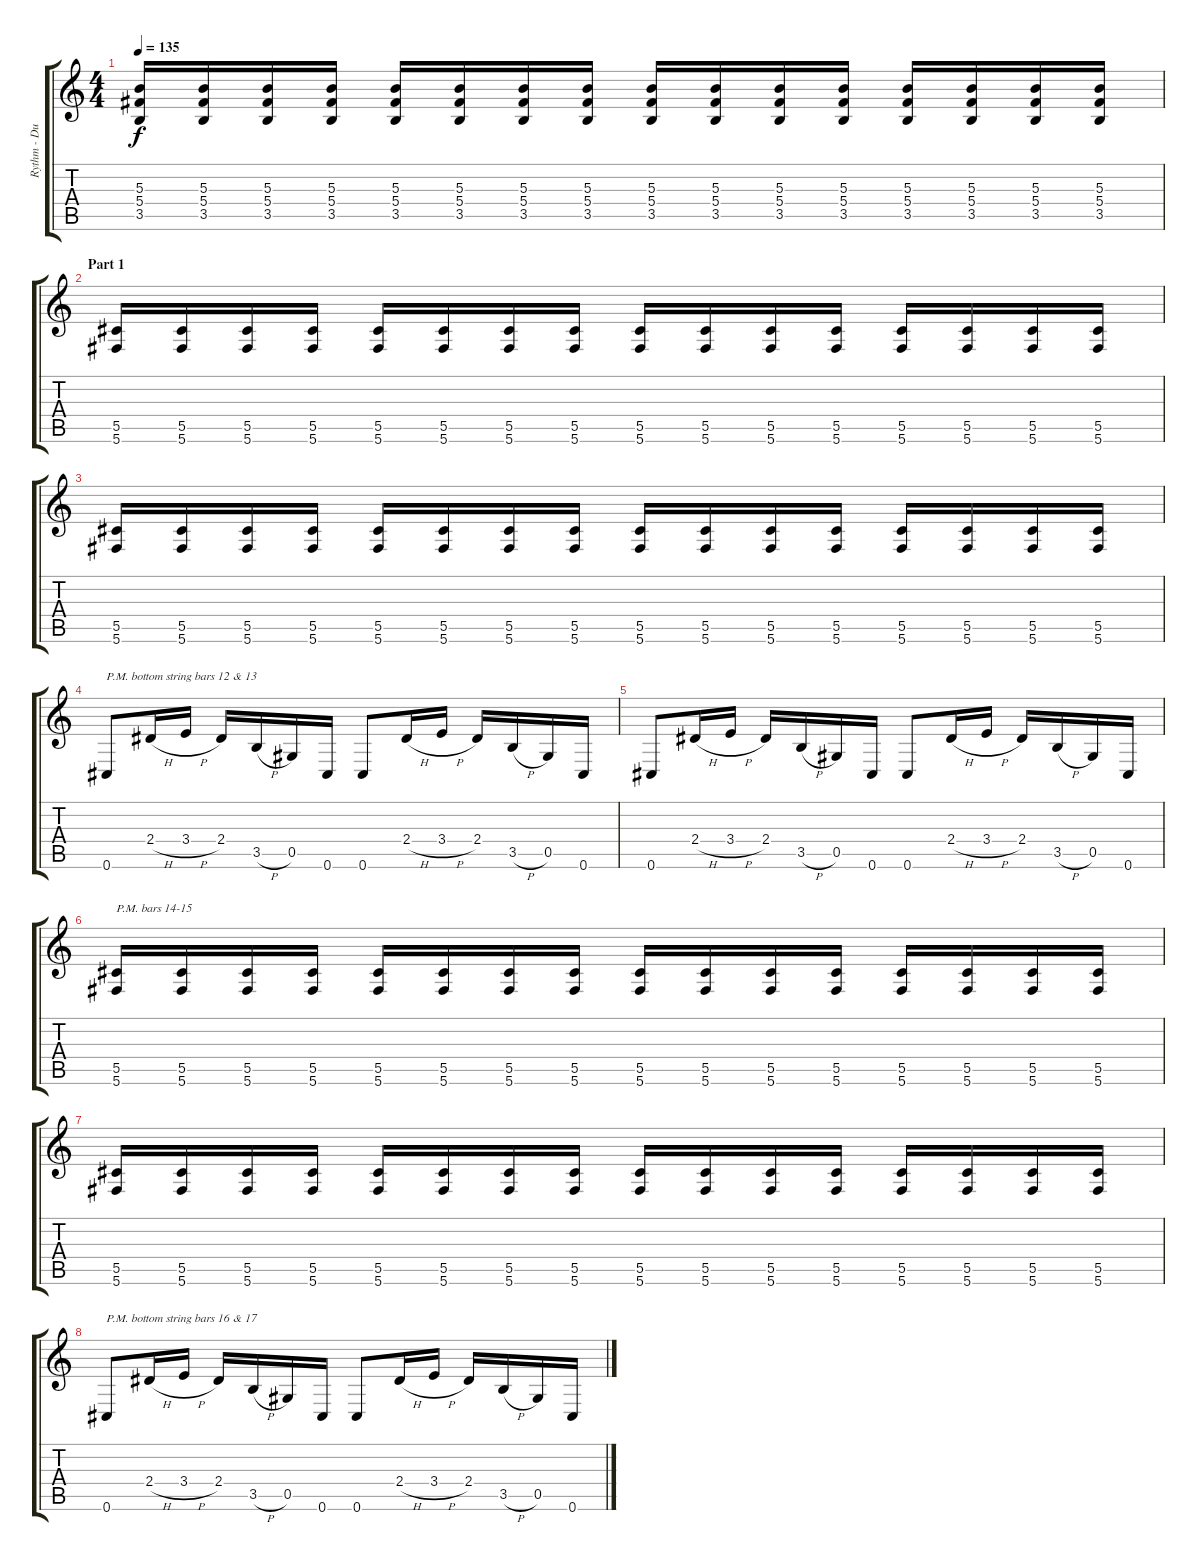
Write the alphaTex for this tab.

\track ("Rythm - Dustin" "Rythm - Du") {instrument overdrivenguitar}
\staff {score tabs}
\tuning (Eb4 Bb3 Gb3 Db3 Ab2 Db2) {hide}
\ts (4 4)
\tempo 135
\clef g2
\ks c
(5.3 5.4 3.5).16{dy f} (5.3 5.4 3.5).16 (5.3 5.4 3.5).16 (5.3 5.4 3.5).16 (5.3 5.4 3.5).16 (5.3 5.4 3.5).16 (5.3 5.4 3.5).16 (5.3 5.4 3.5).16 (5.3 5.4 3.5).16 (5.3 5.4 3.5).16 (5.3 5.4 3.5).16 (5.3 5.4 3.5).16 (5.3 5.4 3.5).16 (5.3 5.4 3.5).16 (5.3 5.4 3.5).16 (5.3 5.4 3.5).16 |
\section ("" "Part 1")
(5.5 5.6).16 (5.5 5.6).16 (5.5 5.6).16 (5.5 5.6).16 (5.5 5.6).16 (5.5 5.6).16 (5.5 5.6).16 (5.5 5.6).16 (5.5 5.6).16 (5.5 5.6).16 (5.5 5.6).16 (5.5 5.6).16 (5.5 5.6).16 (5.5 5.6).16 (5.5 5.6).16 (5.5 5.6).16 |
(5.5 5.6).16 (5.5 5.6).16 (5.5 5.6).16 (5.5 5.6).16 (5.5 5.6).16 (5.5 5.6).16 (5.5 5.6).16 (5.5 5.6).16 (5.5 5.6).16 (5.5 5.6).16 (5.5 5.6).16 (5.5 5.6).16 (5.5 5.6).16 (5.5 5.6).16 (5.5 5.6).16 (5.5 5.6).16 |
0.6.8{txt "P.M. bottom string bars 12 & 13"} 2.4{h}.16 3.4{h}.16 2.4.16 3.5{h}.16 0.5.16 0.6.16 0.6.8 2.4{h}.16 3.4{h}.16 2.4.16 3.5{h}.16 0.5.16 0.6.16 |
0.6.8 2.4{h}.16 3.4{h}.16 2.4.16 3.5{h}.16 0.5.16 0.6.16 0.6.8 2.4{h}.16 3.4{h}.16 2.4.16 3.5{h}.16 0.5.16 0.6.16 |
(5.5 5.6).16{txt "P.M. bars 14-15"} (5.5 5.6).16 (5.5 5.6).16 (5.5 5.6).16 (5.5 5.6).16 (5.5 5.6).16 (5.5 5.6).16 (5.5 5.6).16 (5.5 5.6).16 (5.5 5.6).16 (5.5 5.6).16 (5.5 5.6).16 (5.5 5.6).16 (5.5 5.6).16 (5.5 5.6).16 (5.5 5.6).16 |
(5.5 5.6).16 (5.5 5.6).16 (5.5 5.6).16 (5.5 5.6).16 (5.5 5.6).16 (5.5 5.6).16 (5.5 5.6).16 (5.5 5.6).16 (5.5 5.6).16 (5.5 5.6).16 (5.5 5.6).16 (5.5 5.6).16 (5.5 5.6).16 (5.5 5.6).16 (5.5 5.6).16 (5.5 5.6).16 |
0.6.8{txt "P.M. bottom string bars 16 & 17"} 2.4{h}.16 3.4{h}.16 2.4.16 3.5{h}.16 0.5.16 0.6.16 0.6.8 2.4{h}.16 3.4{h}.16 2.4.16 3.5{h}.16 0.5.16 0.6.16
